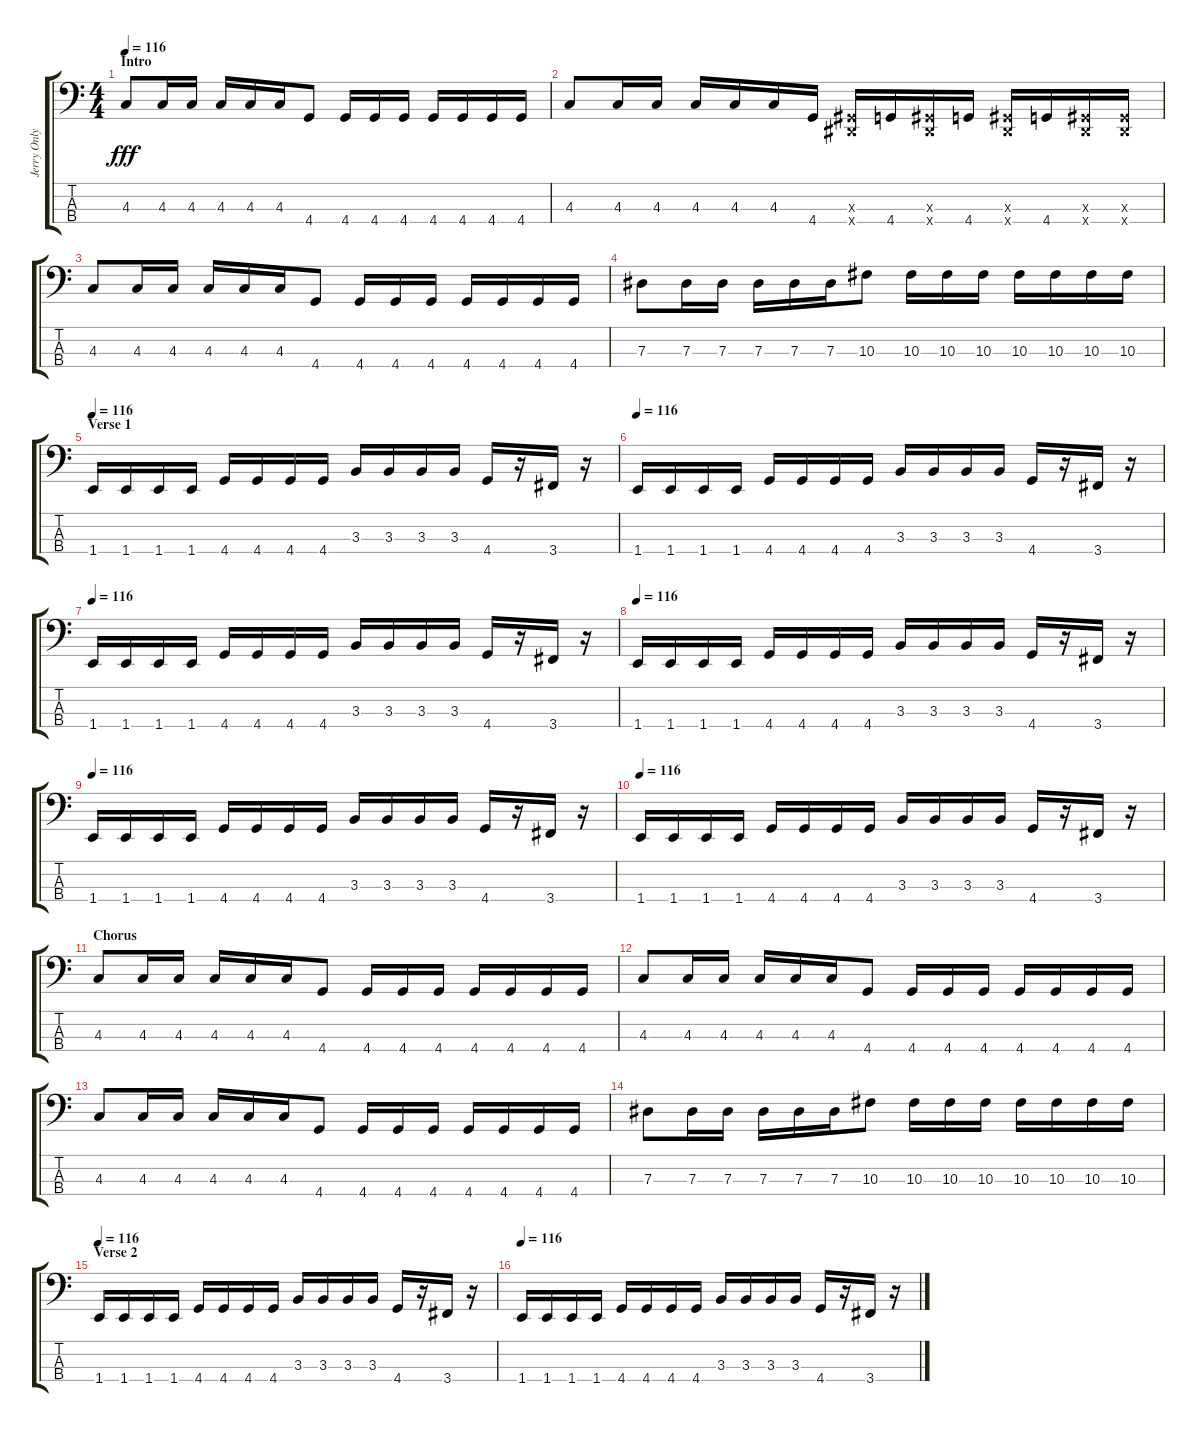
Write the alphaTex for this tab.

\track ("Jerry Only" "Jerry Only") {instrument electricbasspick}
\staff {score tabs}
\tuning (Gb2 Db2 Ab1 Eb1) {hide}
\ts (4 4)
\section ("" "Intro")
\tempo 116
\clef f4
\ks c
4.3.8{dy fff instrument electricbasspick} 4.3.16 4.3.16 4.3.16 4.3.16 4.3.16 4.4.8 4.4.16 4.4.16 4.4.16 4.4.16 4.4.16 4.4.16 4.4.16 |
4.3.8 4.3.16 4.3.16 4.3.16 4.3.16 4.3.16 4.4.16 (0.3{x} 0.4{x}).16 4.4.16 (0.3{x} 0.4{x}).16 4.4.16 (0.3{x} 0.4{x}).16 4.4.16 (0.3{x} 0.4{x}).16 (0.3{x} 0.4{x}).16 |
4.3.8 4.3.16 4.3.16 4.3.16 4.3.16 4.3.16 4.4.8 4.4.16 4.4.16 4.4.16 4.4.16 4.4.16 4.4.16 4.4.16 |
7.3.8 7.3.16 7.3.16 7.3.16 7.3.16 7.3.16 10.3.8 10.3.16 10.3.16 10.3.16 10.3.16 10.3.16 10.3.16 10.3.16 |
\section ("" "Verse 1")
\tempo 116
1.4.16 1.4.16 1.4.16 1.4.16 4.4.16 4.4.16 4.4.16 4.4.16 3.3.16 3.3.16 3.3.16 3.3.16 4.4.16 r.16 3.4.16 r.16 |
\tempo 116
1.4.16 1.4.16 1.4.16 1.4.16 4.4.16 4.4.16 4.4.16 4.4.16 3.3.16 3.3.16 3.3.16 3.3.16 4.4.16 r.16 3.4.16 r.16 |
\tempo 116
1.4.16 1.4.16 1.4.16 1.4.16 4.4.16 4.4.16 4.4.16 4.4.16 3.3.16 3.3.16 3.3.16 3.3.16 4.4.16 r.16 3.4.16 r.16 |
\tempo 116
1.4.16 1.4.16 1.4.16 1.4.16 4.4.16 4.4.16 4.4.16 4.4.16 3.3.16 3.3.16 3.3.16 3.3.16 4.4.16 r.16 3.4.16 r.16 |
\tempo 116
1.4.16 1.4.16 1.4.16 1.4.16 4.4.16 4.4.16 4.4.16 4.4.16 3.3.16 3.3.16 3.3.16 3.3.16 4.4.16 r.16 3.4.16 r.16 |
\tempo 116
1.4.16 1.4.16 1.4.16 1.4.16 4.4.16 4.4.16 4.4.16 4.4.16 3.3.16 3.3.16 3.3.16 3.3.16 4.4.16 r.16 3.4.16 r.16 |
\section ("" "Chorus")
4.3.8 4.3.16 4.3.16 4.3.16 4.3.16 4.3.16 4.4.8 4.4.16 4.4.16 4.4.16 4.4.16 4.4.16 4.4.16 4.4.16 |
4.3.8 4.3.16 4.3.16 4.3.16 4.3.16 4.3.16 4.4.8 4.4.16 4.4.16 4.4.16 4.4.16 4.4.16 4.4.16 4.4.16 |
4.3.8 4.3.16 4.3.16 4.3.16 4.3.16 4.3.16 4.4.8 4.4.16 4.4.16 4.4.16 4.4.16 4.4.16 4.4.16 4.4.16 |
7.3.8 7.3.16 7.3.16 7.3.16 7.3.16 7.3.16 10.3.8 10.3.16 10.3.16 10.3.16 10.3.16 10.3.16 10.3.16 10.3.16 |
\section ("" "Verse 2")
\tempo 116
1.4.16 1.4.16 1.4.16 1.4.16 4.4.16 4.4.16 4.4.16 4.4.16 3.3.16 3.3.16 3.3.16 3.3.16 4.4.16 r.16 3.4.16 r.16 |
\tempo 116
1.4.16 1.4.16 1.4.16 1.4.16 4.4.16 4.4.16 4.4.16 4.4.16 3.3.16 3.3.16 3.3.16 3.3.16 4.4.16 r.16 3.4.16 r.16
